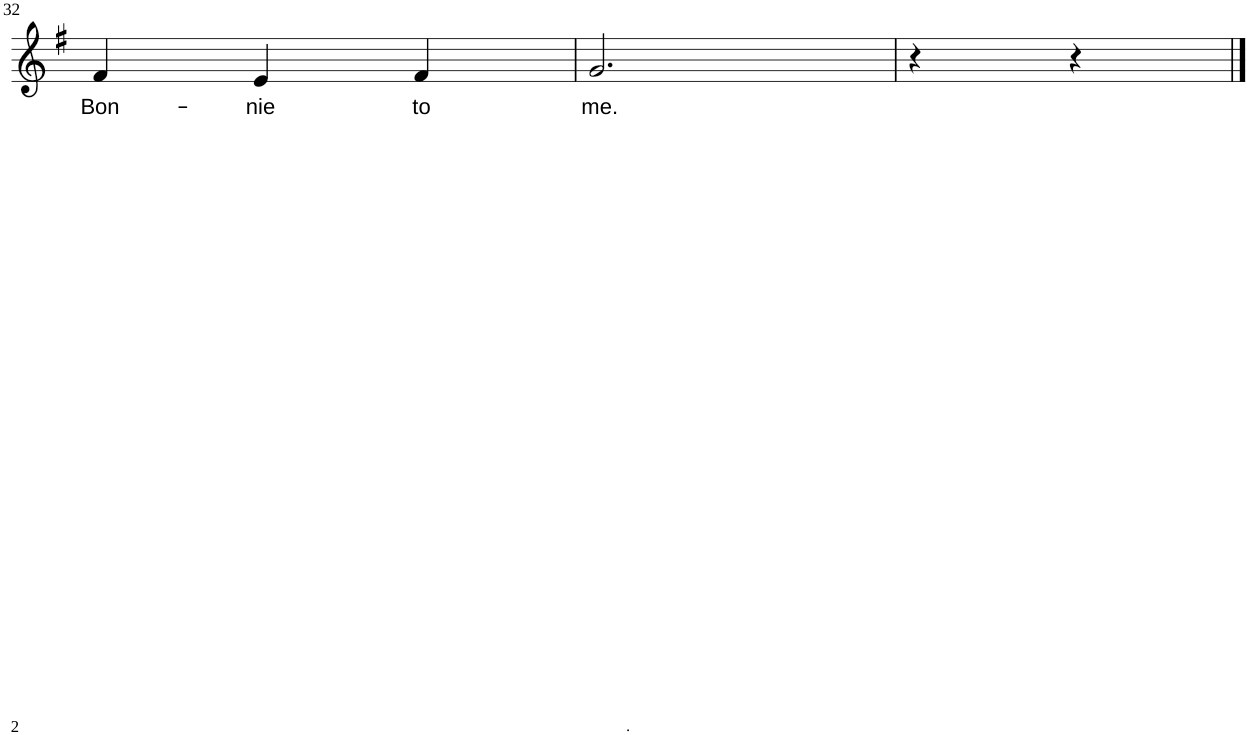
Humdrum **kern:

**kern	**text
*part1	*part1
*staff1	*staff1
*I"Sopran	*
!!LO:PB:g=z
*clefG2	*
*k[f#]	*
*G:	*
*M3/4	*
=32	=32
!	!LO:LY:b
4f#/	Bon-
!	!LO:LY:b
4e/	-nie
!	!LO:LY:b
4f#/	to
=33	=33
!	!LO:LY:b
2.g/	me.
=34	=34
4r	.
4r	.
==	==
*-	*-
